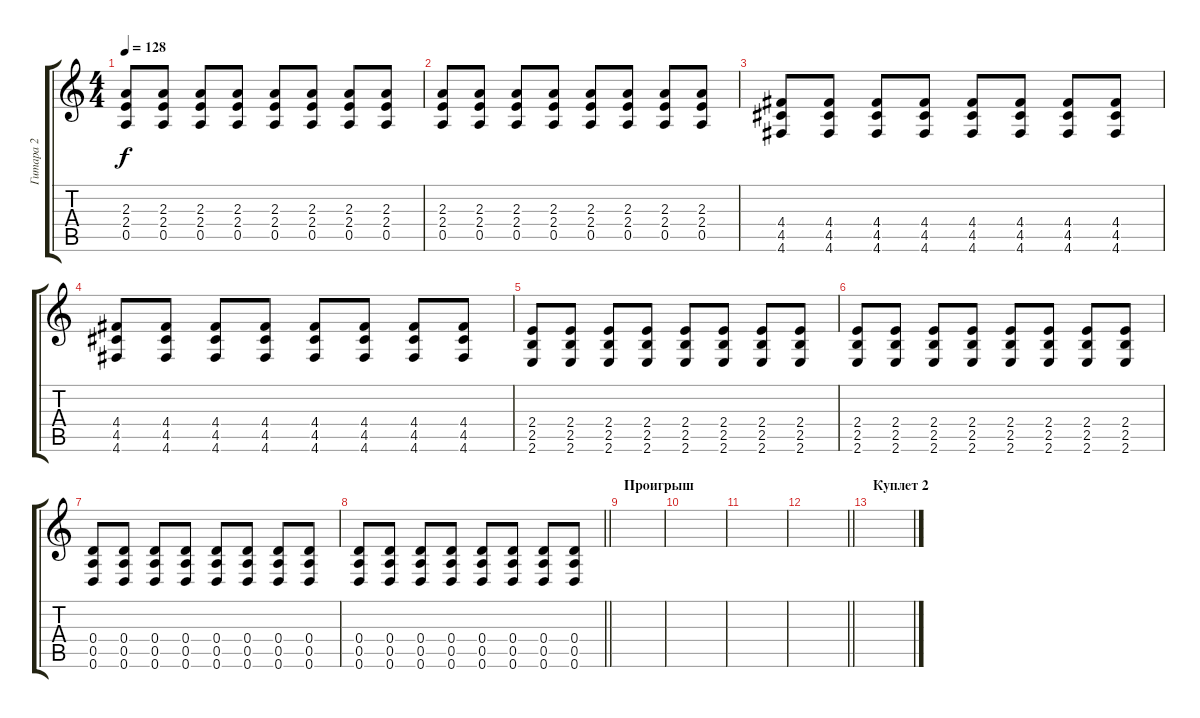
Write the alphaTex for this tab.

\track ("Гитара 2" "Гитара 2") {instrument distortionguitar}
\staff {score tabs}
\tuning (E4 B3 G3 D3 A2 D2) {hide}
\ts (4 4)
\tempo 128
\clef g2
\ks c
(2.3 2.4 0.5).8{dy f} (2.3 2.4 0.5).8 (2.3 2.4 0.5).8 (2.3 2.4 0.5).8 (2.3 2.4 0.5).8 (2.3 2.4 0.5).8 (2.3 2.4 0.5).8 (2.3 2.4 0.5).8 |
(2.3 2.4 0.5).8 (2.3 2.4 0.5).8 (2.3 2.4 0.5).8 (2.3 2.4 0.5).8 (2.3 2.4 0.5).8 (2.3 2.4 0.5).8 (2.3 2.4 0.5).8 (2.3 2.4 0.5).8 |
(4.4 4.5 4.6).8 (4.4 4.5 4.6).8 (4.4 4.5 4.6).8 (4.4 4.5 4.6).8 (4.4 4.5 4.6).8 (4.4 4.5 4.6).8 (4.4 4.5 4.6).8 (4.4 4.5 4.6).8 |
(4.4 4.5 4.6).8 (4.4 4.5 4.6).8 (4.4 4.5 4.6).8 (4.4 4.5 4.6).8 (4.4 4.5 4.6).8 (4.4 4.5 4.6).8 (4.4 4.5 4.6).8 (4.4 4.5 4.6).8 |
(2.4 2.5 2.6).8 (2.4 2.5 2.6).8 (2.4 2.5 2.6).8 (2.4 2.5 2.6).8 (2.4 2.5 2.6).8 (2.4 2.5 2.6).8 (2.4 2.5 2.6).8 (2.4 2.5 2.6).8 |
(2.4 2.5 2.6).8 (2.4 2.5 2.6).8 (2.4 2.5 2.6).8 (2.4 2.5 2.6).8 (2.4 2.5 2.6).8 (2.4 2.5 2.6).8 (2.4 2.5 2.6).8 (2.4 2.5 2.6).8 |
(0.4 0.5 0.6).8 (0.4 0.5 0.6).8 (0.4 0.5 0.6).8 (0.4 0.5 0.6).8 (0.4 0.5 0.6).8 (0.4 0.5 0.6).8 (0.4 0.5 0.6).8 (0.4 0.5 0.6).8 |
\barLineRight lightlight
(0.4 0.5 0.6).8 (0.4 0.5 0.6).8 (0.4 0.5 0.6).8 (0.4 0.5 0.6).8 (0.4 0.5 0.6).8 (0.4 0.5 0.6).8 (0.4 0.5 0.6).8 (0.4 0.5 0.6).8 |
\section ("" "Проигрыш")
|
|
|
\barLineRight lightlight
|
\section ("" "Куплет 2")
